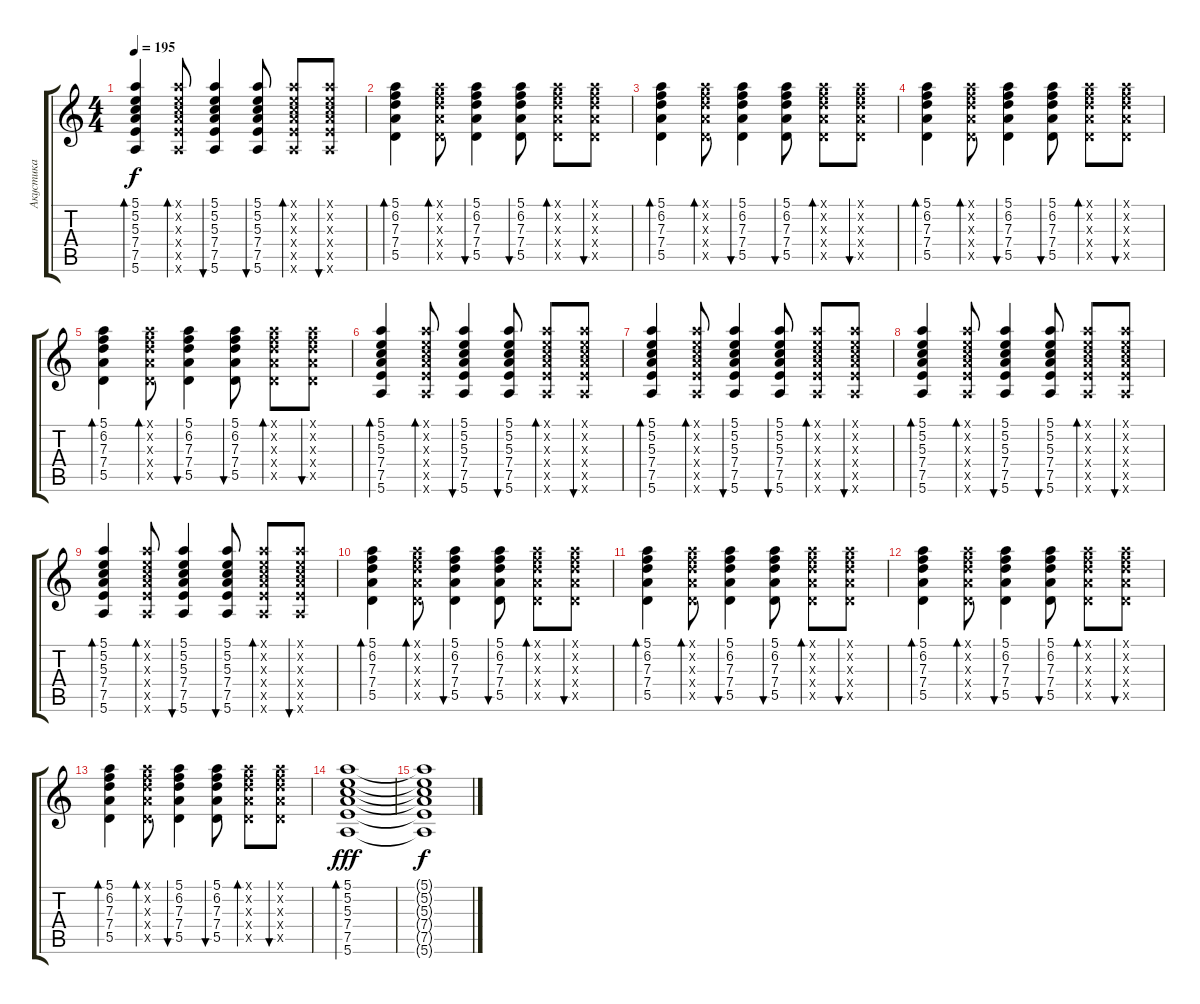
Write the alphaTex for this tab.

\track ("Акустика" "Акустика") {instrument acousticguitarsteel}
\staff {score tabs}
\tuning (E4 B3 G3 D3 A2 E2) {hide}
\ts (4 4)
\tempo 195
\clef g2
\ks c
(5.1 5.2 5.3 7.4 7.5 5.6).4{bd 60 dy f} (5.1{x} 5.2{x} 5.3{x} 7.4{x} 7.5{x} 5.6{x}).8{bd 60} (5.1 5.2 5.3 7.4 7.5 5.6).4{bu 60} (5.1 5.2 5.3 7.4 7.5 5.6).8{bu 60} (5.1{x} 5.2{x} 5.3{x} 7.4{x} 7.5{x} 5.6{x}).8{bd 60} (5.1{x} 5.2{x} 5.3{x} 7.4{x} 7.5{x} 5.6{x}).8{bu 60} |
(5.1 6.2 7.3 7.4 5.5).4{bd 60} (5.1{x} 6.2{x} 7.3{x} 7.4{x} 5.5{x}).8{bd 60} (5.1 6.2 7.3 7.4 5.5).4{bu 60} (5.1 6.2 7.3 7.4 5.5).8{bu 60} (5.1{x} 6.2{x} 7.3{x} 7.4{x} 5.5{x}).8{bd 60} (5.1{x} 6.2{x} 7.3{x} 7.4{x} 5.5{x}).8{bu 60} |
(5.1 6.2 7.3 7.4 5.5).4{bd 60} (5.1{x} 6.2{x} 7.3{x} 7.4{x} 5.5{x}).8{bd 60} (5.1 6.2 7.3 7.4 5.5).4{bu 60} (5.1 6.2 7.3 7.4 5.5).8{bu 60} (5.1{x} 6.2{x} 7.3{x} 7.4{x} 5.5{x}).8{bd 60} (5.1{x} 6.2{x} 7.3{x} 7.4{x} 5.5{x}).8{bu 60} |
(5.1 6.2 7.3 7.4 5.5).4{bd 60} (5.1{x} 6.2{x} 7.3{x} 7.4{x} 5.5{x}).8{bd 60} (5.1 6.2 7.3 7.4 5.5).4{bu 60} (5.1 6.2 7.3 7.4 5.5).8{bu 60} (5.1{x} 6.2{x} 7.3{x} 7.4{x} 5.5{x}).8{bd 60} (5.1{x} 6.2{x} 7.3{x} 7.4{x} 5.5{x}).8{bu 60} |
(5.1 6.2 7.3 7.4 5.5).4{bd 60} (5.1{x} 6.2{x} 7.3{x} 7.4{x} 5.5{x}).8{bd 60} (5.1 6.2 7.3 7.4 5.5).4{bu 60} (5.1 6.2 7.3 7.4 5.5).8{bu 60} (5.1{x} 6.2{x} 7.3{x} 7.4{x} 5.5{x}).8{bd 60} (5.1{x} 6.2{x} 7.3{x} 7.4{x} 5.5{x}).8{bu 60} |
(5.1 5.2 5.3 7.4 7.5 5.6).4{bd 60} (5.1{x} 5.2{x} 5.3{x} 7.4{x} 7.5{x} 5.6{x}).8{bd 60} (5.1 5.2 5.3 7.4 7.5 5.6).4{bu 60} (5.1 5.2 5.3 7.4 7.5 5.6).8{bu 60} (5.1{x} 5.2{x} 5.3{x} 7.4{x} 7.5{x} 5.6{x}).8{bd 60} (5.1{x} 5.2{x} 5.3{x} 7.4{x} 7.5{x} 5.6{x}).8{bu 60} |
(5.1 5.2 5.3 7.4 7.5 5.6).4{bd 60} (5.1{x} 5.2{x} 5.3{x} 7.4{x} 7.5{x} 5.6{x}).8{bd 60} (5.1 5.2 5.3 7.4 7.5 5.6).4{bu 60} (5.1 5.2 5.3 7.4 7.5 5.6).8{bu 60} (5.1{x} 5.2{x} 5.3{x} 7.4{x} 7.5{x} 5.6{x}).8{bd 60} (5.1{x} 5.2{x} 5.3{x} 7.4{x} 7.5{x} 5.6{x}).8{bu 60} |
(5.1 5.2 5.3 7.4 7.5 5.6).4{bd 60} (5.1{x} 5.2{x} 5.3{x} 7.4{x} 7.5{x} 5.6{x}).8{bd 60} (5.1 5.2 5.3 7.4 7.5 5.6).4{bu 60} (5.1 5.2 5.3 7.4 7.5 5.6).8{bu 60} (5.1{x} 5.2{x} 5.3{x} 7.4{x} 7.5{x} 5.6{x}).8{bd 60} (5.1{x} 5.2{x} 5.3{x} 7.4{x} 7.5{x} 5.6{x}).8{bu 60} |
(5.1 5.2 5.3 7.4 7.5 5.6).4{bd 60} (5.1{x} 5.2{x} 5.3{x} 7.4{x} 7.5{x} 5.6{x}).8{bd 60} (5.1 5.2 5.3 7.4 7.5 5.6).4{bu 60} (5.1 5.2 5.3 7.4 7.5 5.6).8{bu 60} (5.1{x} 5.2{x} 5.3{x} 7.4{x} 7.5{x} 5.6{x}).8{bd 60} (5.1{x} 5.2{x} 5.3{x} 7.4{x} 7.5{x} 5.6{x}).8{bu 60} |
(5.1 6.2 7.3 7.4 5.5).4{bd 60} (5.1{x} 6.2{x} 7.3{x} 7.4{x} 5.5{x}).8{bd 60} (5.1 6.2 7.3 7.4 5.5).4{bu 60} (5.1 6.2 7.3 7.4 5.5).8{bu 60} (5.1{x} 6.2{x} 7.3{x} 7.4{x} 5.5{x}).8{bd 60} (5.1{x} 6.2{x} 7.3{x} 7.4{x} 5.5{x}).8{bu 60} |
(5.1 6.2 7.3 7.4 5.5).4{bd 60} (5.1{x} 6.2{x} 7.3{x} 7.4{x} 5.5{x}).8{bd 60} (5.1 6.2 7.3 7.4 5.5).4{bu 60} (5.1 6.2 7.3 7.4 5.5).8{bu 60} (5.1{x} 6.2{x} 7.3{x} 7.4{x} 5.5{x}).8{bd 60} (5.1{x} 6.2{x} 7.3{x} 7.4{x} 5.5{x}).8{bu 60} |
(5.1 6.2 7.3 7.4 5.5).4{bd 60} (5.1{x} 6.2{x} 7.3{x} 7.4{x} 5.5{x}).8{bd 60} (5.1 6.2 7.3 7.4 5.5).4{bu 60} (5.1 6.2 7.3 7.4 5.5).8{bu 60} (5.1{x} 6.2{x} 7.3{x} 7.4{x} 5.5{x}).8{bd 60} (5.1{x} 6.2{x} 7.3{x} 7.4{x} 5.5{x}).8{bu 60} |
(5.1 6.2 7.3 7.4 5.5).4{bd 60} (5.1{x} 6.2{x} 7.3{x} 7.4{x} 5.5{x}).8{bd 60} (5.1 6.2 7.3 7.4 5.5).4{bu 60} (5.1 6.2 7.3 7.4 5.5).8{bu 60} (5.1{x} 6.2{x} 7.3{x} 7.4{x} 5.5{x}).8{bd 60} (5.1{x} 6.2{x} 7.3{x} 7.4{x} 5.5{x}).8{bu 60} |
(5.1 5.2 5.3 7.4 7.5 5.6).1{bd 60 dy fff} |
(5.1{t} 5.2{t} 5.3{t} 7.4{t} 7.5{t} 5.6{t}).1{dy f}
